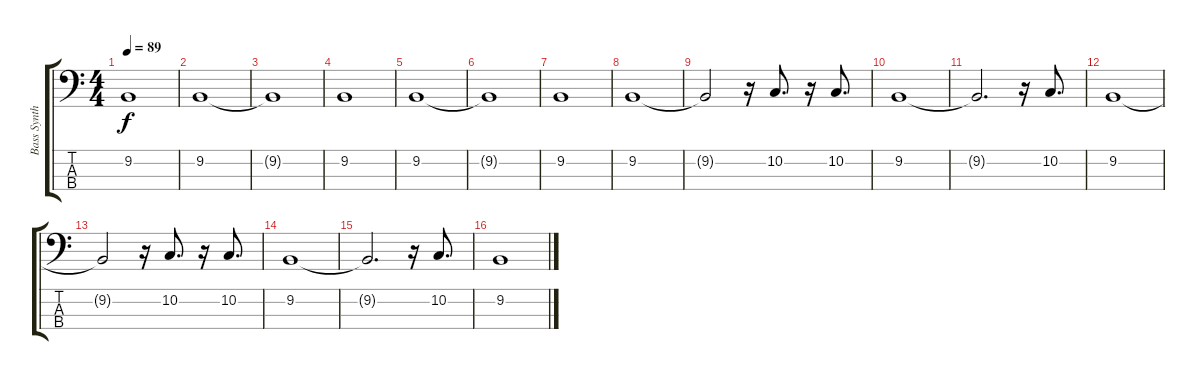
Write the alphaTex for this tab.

\track ("Bass Synth" "Bass Synth") {instrument pad3polysynth}
\staff {score tabs}
\tuning (G2 D2 A1 E1) {hide}
\ts (4 4)
\tempo 89
\clef f4
\ks c
9.2{t}.1{dy f} |
9.2.1 |
9.2{t}.1 |
9.2.1 |
9.2.1 |
9.2{t}.1 |
9.2.1 |
9.2.1 |
9.2{t}.2 r.16 10.2.8{d} r.16 10.2.8{d} |
9.2.1 |
9.2{t}.2{d} r.16 10.2.8{d} |
9.2.1 |
9.2{t}.2 r.16 10.2.8{d} r.16 10.2.8{d} |
9.2.1 |
9.2{t}.2{d} r.16 10.2.8{d} |
9.2.1
